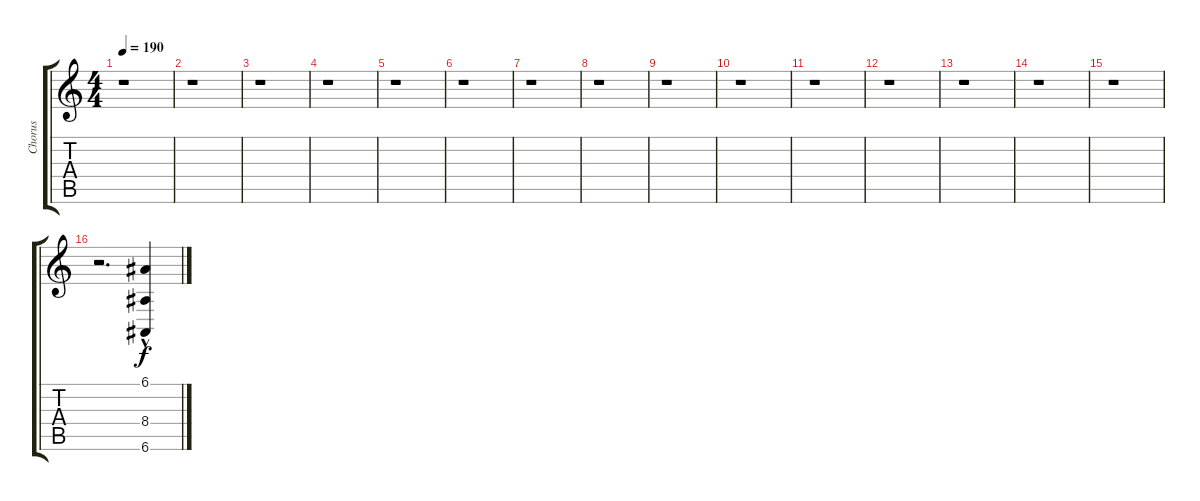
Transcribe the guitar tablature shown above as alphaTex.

\track ("Chorus" "Chorus") {instrument clavinet}
\staff {score tabs}
\tuning (E4 B3 G3 D3 A2 E2) {hide}
\ts (4 4)
\tempo 190
\clef g2
\ks c
r.1{dy f} |
r.1 |
r.1 |
r.1 |
r.1 |
r.1 |
r.1 |
r.1 |
r.1 |
r.1 |
r.1 |
r.1 |
r.1 |
r.1 |
r.1 |
r.2{d} (6.1{hac} 8.4 6.6).4
